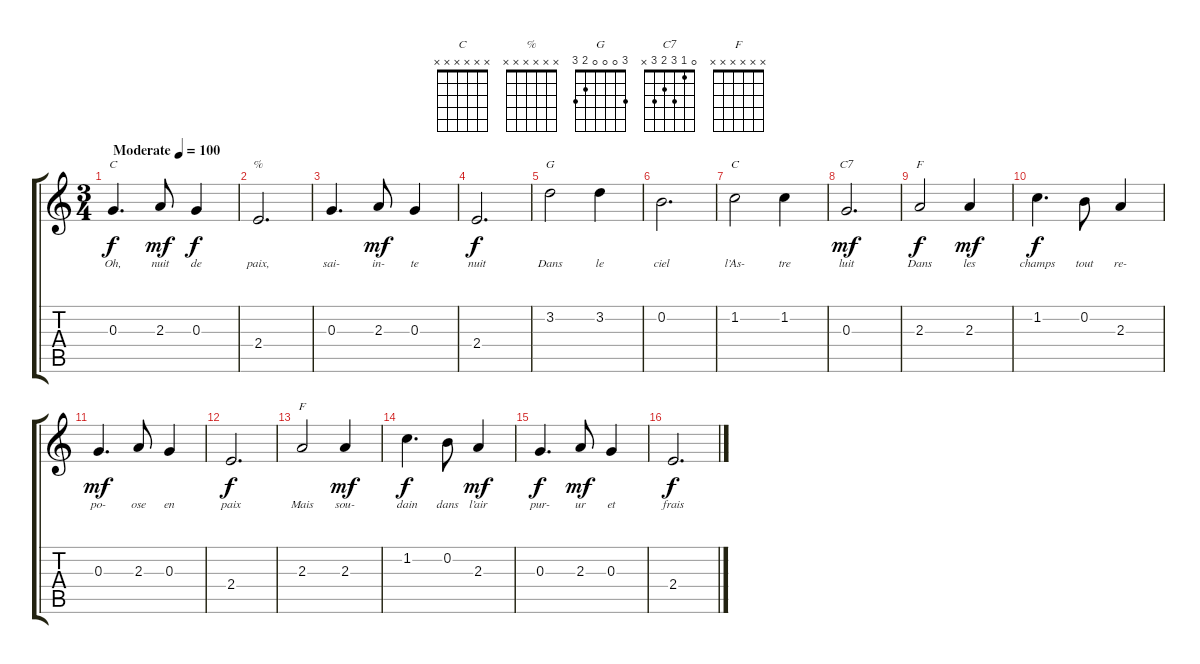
\track "" {instrument acousticguitarnylon}
\staff {score tabs}
\tuning (E4 B3 G3 D3 A2 E2) {hide}
\chord ("C" 0 1 0 2 3 x)
\chord ("%" x x x x x x)
\chord ("G" 3 0 0 0 2 3)
\chord ("C" x x x x x x)
\chord ("C7" 0 1 3 2 3 x)
\chord ("F" 1 1 2 3 x x) {barre 1}
\chord ("F" x x x x x x)
\ts (3 4)
\tempo (100 "Moderate")
\clef g2
\ks c
0.3.4{d ch "C" lyrics (0 "Oh,") lyrics (1 "") lyrics (2 "") lyrics (3 "") lyrics (4 "") dy f instrument acousticguitarnylon} 2.3.8{lyrics (0 "nuit") lyrics (1 "") lyrics (2 "") lyrics (3 "") lyrics (4 "") dy mf} 0.3.4{lyrics (0 "de") lyrics (1 "") lyrics (2 "") lyrics (3 "") lyrics (4 "") dy f} |
2.4.2{d ch "%" lyrics (0 "paix,") lyrics (1 "") lyrics (2 "") lyrics (3 "") lyrics (4 "")} |
0.3.4{d lyrics (0 "sai-") lyrics (1 "") lyrics (2 "") lyrics (3 "") lyrics (4 "")} 2.3.8{lyrics (0 "in-") lyrics (1 "") lyrics (2 "") lyrics (3 "") lyrics (4 "") dy mf} 0.3.4{lyrics (0 "te") lyrics (1 "") lyrics (2 "") lyrics (3 "") lyrics (4 "")} |
2.4.2{d lyrics (0 "nuit") lyrics (1 "") lyrics (2 "") lyrics (3 "") lyrics (4 "") dy f} |
3.2.2{ch "G" lyrics (0 "Dans") lyrics (1 "") lyrics (2 "") lyrics (3 "") lyrics (4 "")} 3.2.4{lyrics (0 "le") lyrics (1 "") lyrics (2 "") lyrics (3 "") lyrics (4 "")} |
0.2.2{d lyrics (0 "ciel") lyrics (1 "") lyrics (2 "") lyrics (3 "") lyrics (4 "")} |
1.2.2{ch "C" lyrics (0 "l’As-") lyrics (1 "") lyrics (2 "") lyrics (3 "") lyrics (4 "")} 1.2.4{lyrics (0 "tre") lyrics (1 "") lyrics (2 "") lyrics (3 "") lyrics (4 "")} |
0.3.2{d ch "C7" lyrics (0 "luit") lyrics (1 "") lyrics (2 "") lyrics (3 "") lyrics (4 "") dy mf} |
2.3.2{ch "F" lyrics (0 "Dans") lyrics (1 "") lyrics (2 "") lyrics (3 "") lyrics (4 "") dy f} 2.3.4{lyrics (0 "les") lyrics (1 "") lyrics (2 "") lyrics (3 "") lyrics (4 "") dy mf} |
1.2.4{d lyrics (0 "champs") lyrics (1 "") lyrics (2 "") lyrics (3 "") lyrics (4 "") dy f} 0.2.8{lyrics (0 "tout") lyrics (1 "") lyrics (2 "") lyrics (3 "") lyrics (4 "")} 2.3.4{lyrics (0 "re-") lyrics (1 "") lyrics (2 "") lyrics (3 "") lyrics (4 "")} |
0.3.4{d lyrics (0 "po-") lyrics (1 "") lyrics (2 "") lyrics (3 "") lyrics (4 "") dy mf} 2.3.8{lyrics (0 "ose") lyrics (1 "") lyrics (2 "") lyrics (3 "") lyrics (4 "")} 0.3.4{lyrics (0 "en") lyrics (1 "") lyrics (2 "") lyrics (3 "") lyrics (4 "")} |
2.4.2{d lyrics (0 "paix") lyrics (1 "") lyrics (2 "") lyrics (3 "") lyrics (4 "") dy f} |
2.3.2{ch "F" lyrics (0 "Mais") lyrics (1 "") lyrics (2 "") lyrics (3 "") lyrics (4 "")} 2.3.4{lyrics (0 "sou-") lyrics (1 "") lyrics (2 "") lyrics (3 "") lyrics (4 "") dy mf} |
1.2.4{d lyrics (0 "dain") lyrics (1 "") lyrics (2 "") lyrics (3 "") lyrics (4 "") dy f} 0.2.8{lyrics (0 "dans") lyrics (1 "") lyrics (2 "") lyrics (3 "") lyrics (4 "")} 2.3.4{lyrics (0 "l’air") lyrics (1 "") lyrics (2 "") lyrics (3 "") lyrics (4 "") dy mf} |
0.3.4{d lyrics (0 "pur-") lyrics (1 "") lyrics (2 "") lyrics (3 "") lyrics (4 "") dy f} 2.3.8{lyrics (0 "ur") lyrics (1 "") lyrics (2 "") lyrics (3 "") lyrics (4 "") dy mf} 0.3.4{lyrics (0 "et") lyrics (1 "") lyrics (2 "") lyrics (3 "") lyrics (4 "")} |
2.4.2{d lyrics (0 "frais") lyrics (1 "") lyrics (2 "") lyrics (3 "") lyrics (4 "") dy f}
